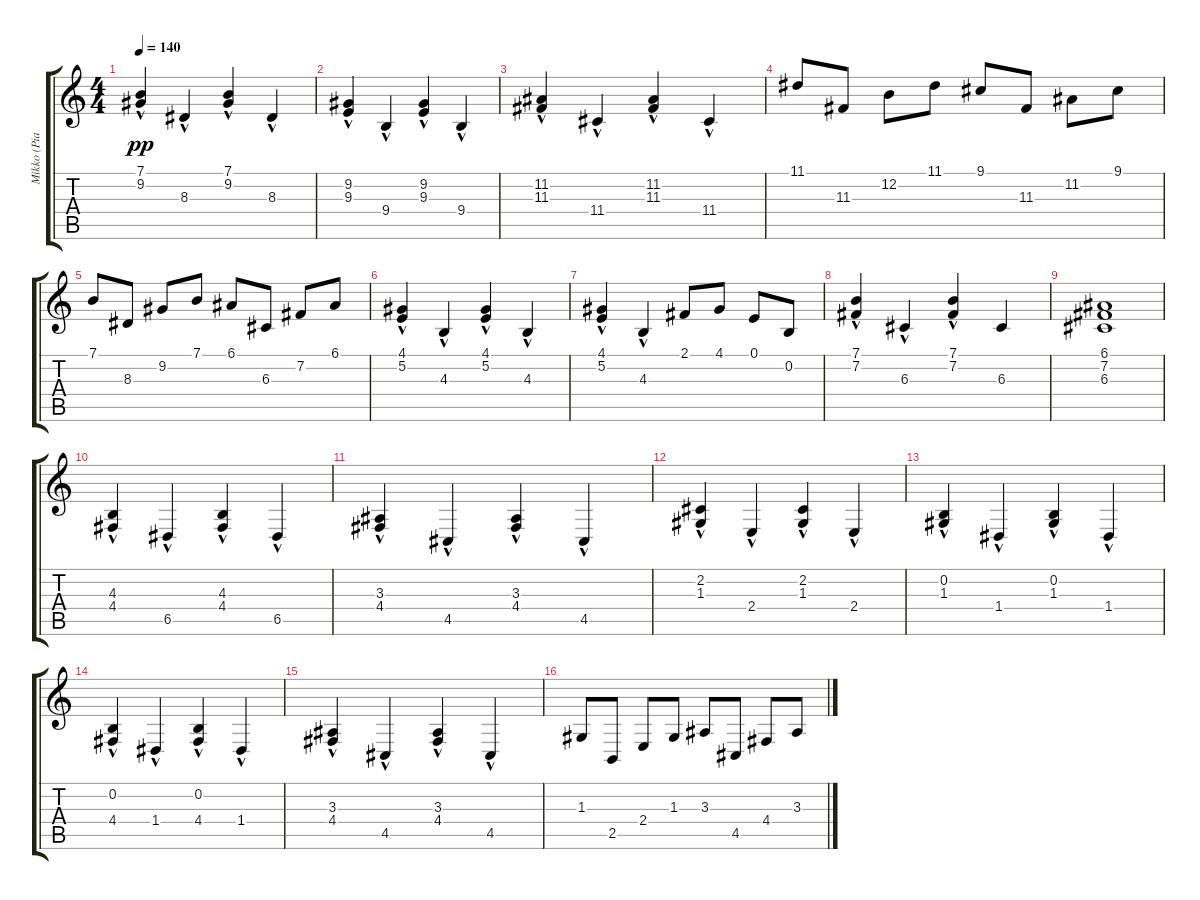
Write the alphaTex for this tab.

\track ("Mikko (Piano)" "Mikko (Pia") {instrument acousticgrandpiano}
\staff {score tabs}
\tuning (E4 B3 G3 D3 A2 E2) {hide}
\ts (4 4)
\tempo 140
\clef g2
\ks c
(7.1{hac} 9.2{hac}).4{dy pp} 8.3{hac}.4 (7.1{hac} 9.2{hac}).4 8.3{hac}.4 |
(9.2{hac} 9.3{hac}).4{volume 15 instrument acousticgrandpiano} 9.4{hac}.4 (9.2{hac} 9.3{hac}).4 9.4{hac}.4 |
(11.2{hac} 11.3{hac}).4 11.4{hac}.4 (11.2{hac} 11.3{hac}).4 11.4{hac}.4 |
11.1.8 11.3.8 12.2.8 11.1.8 9.1.8 11.3.8 11.2.8 9.1.8 |
7.1.8 8.3.8 9.2.8 7.1.8 6.1.8 6.3.8 7.2.8 6.1.8 |
(4.1{hac} 5.2{hac}).4{volume 15 instrument acousticgrandpiano} 4.3{hac}.4 (4.1{hac} 5.2{hac}).4 4.3{hac}.4 |
(4.1{hac} 5.2{hac}).4 4.3{hac}.4 2.1.8 4.1.8 0.1.8 0.2.8 |
(7.1{hac} 7.2{hac}).4 6.3{hac}.4 (7.1{hac} 7.2{hac}).4 6.3.4 |
(6.1 7.2 6.3).1 |
(4.3{hac} 4.4{hac}).4{volume 15 instrument acousticgrandpiano} 6.5{hac}.4 (4.3{hac} 4.4{hac}).4 6.5{hac}.4 |
(3.3{hac} 4.4{hac}).4 4.5{hac}.4 (3.3{hac} 4.4{hac}).4 4.5{hac}.4 |
(2.2{hac} 1.3{hac}).4 2.4{hac}.4 (2.2{hac} 1.3{hac}).4 2.4{hac}.4 |
(0.2{hac} 1.3{hac}).4 1.4{hac}.4 (0.2{hac} 1.3{hac}).4 1.4{hac}.4 |
(0.2{hac} 4.4{hac}).4 1.4{hac}.4 (0.2{hac} 4.4{hac}).4 1.4{hac}.4 |
(3.3{hac} 4.4{hac}).4 4.5{hac}.4 (3.3{hac} 4.4{hac}).4 4.5{hac}.4 |
1.3.8 2.5.8 2.4.8 1.3.8 3.3.8 4.5.8 4.4.8 3.3.8
